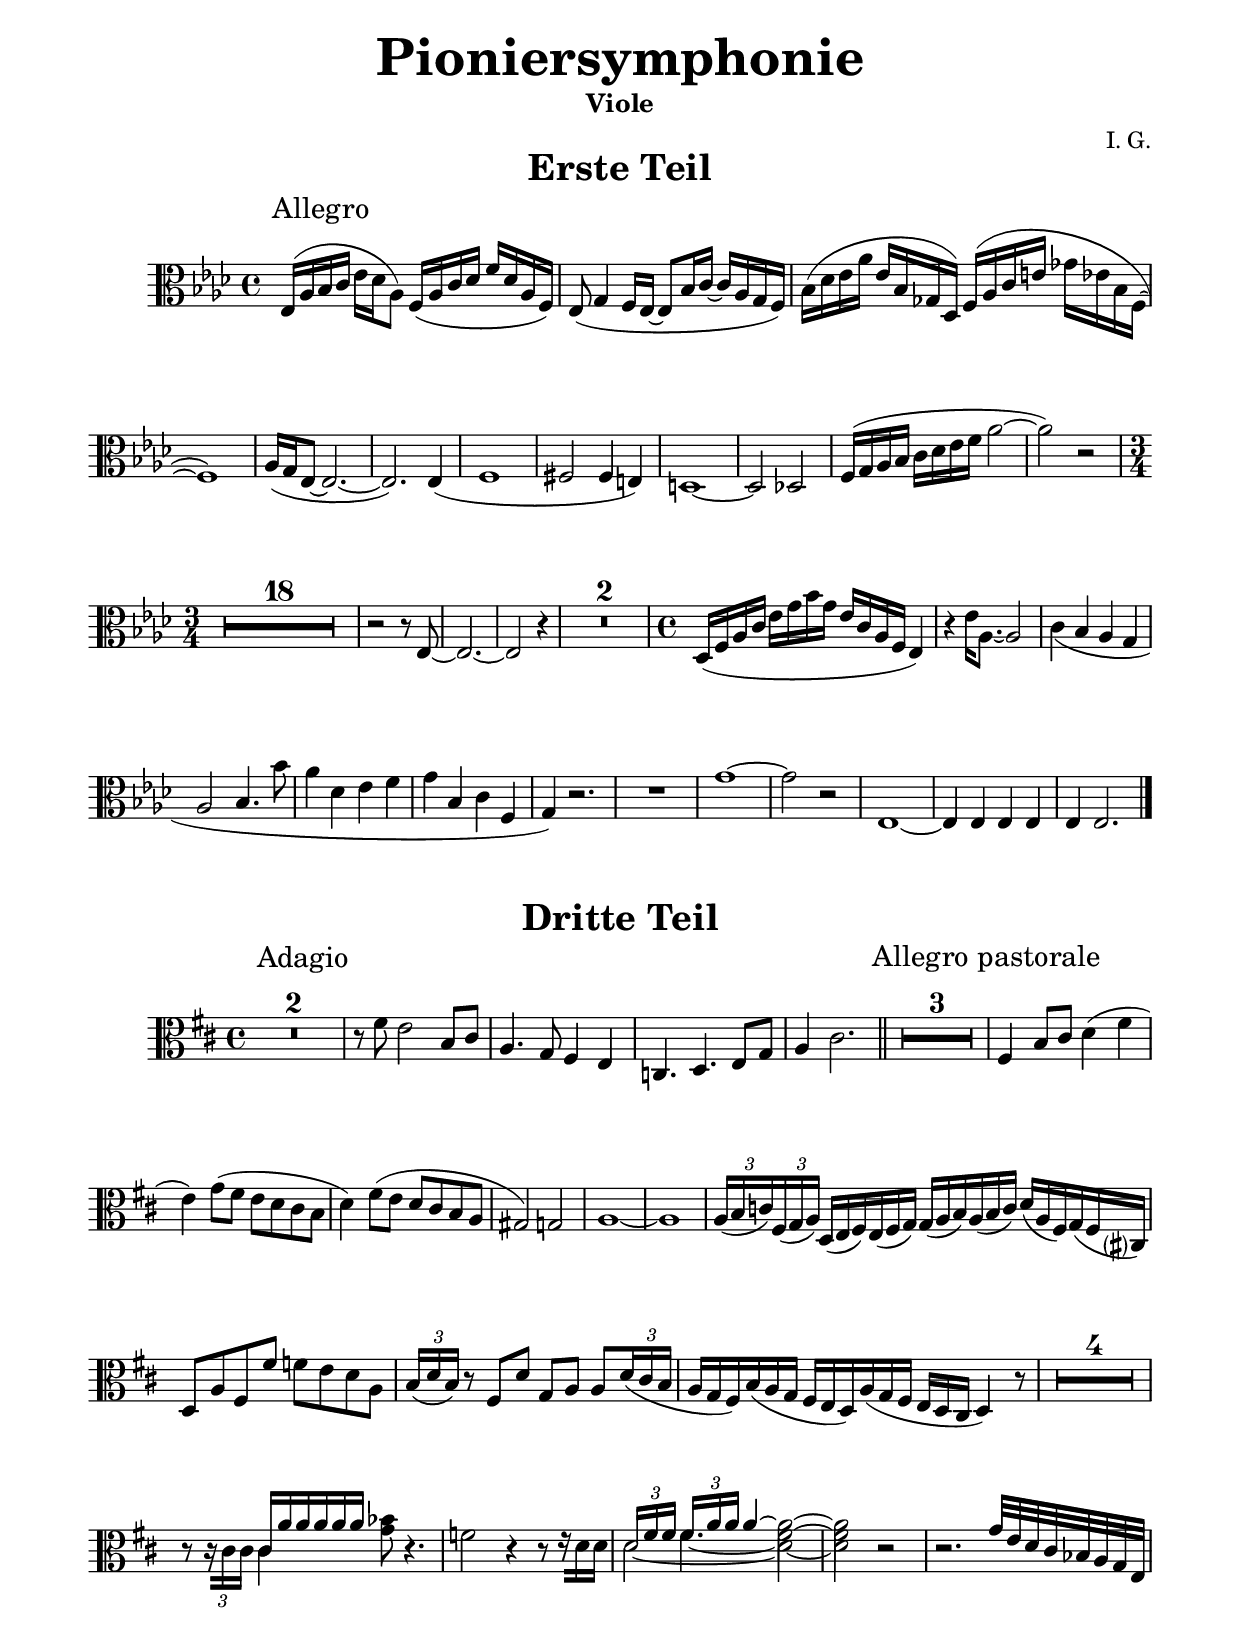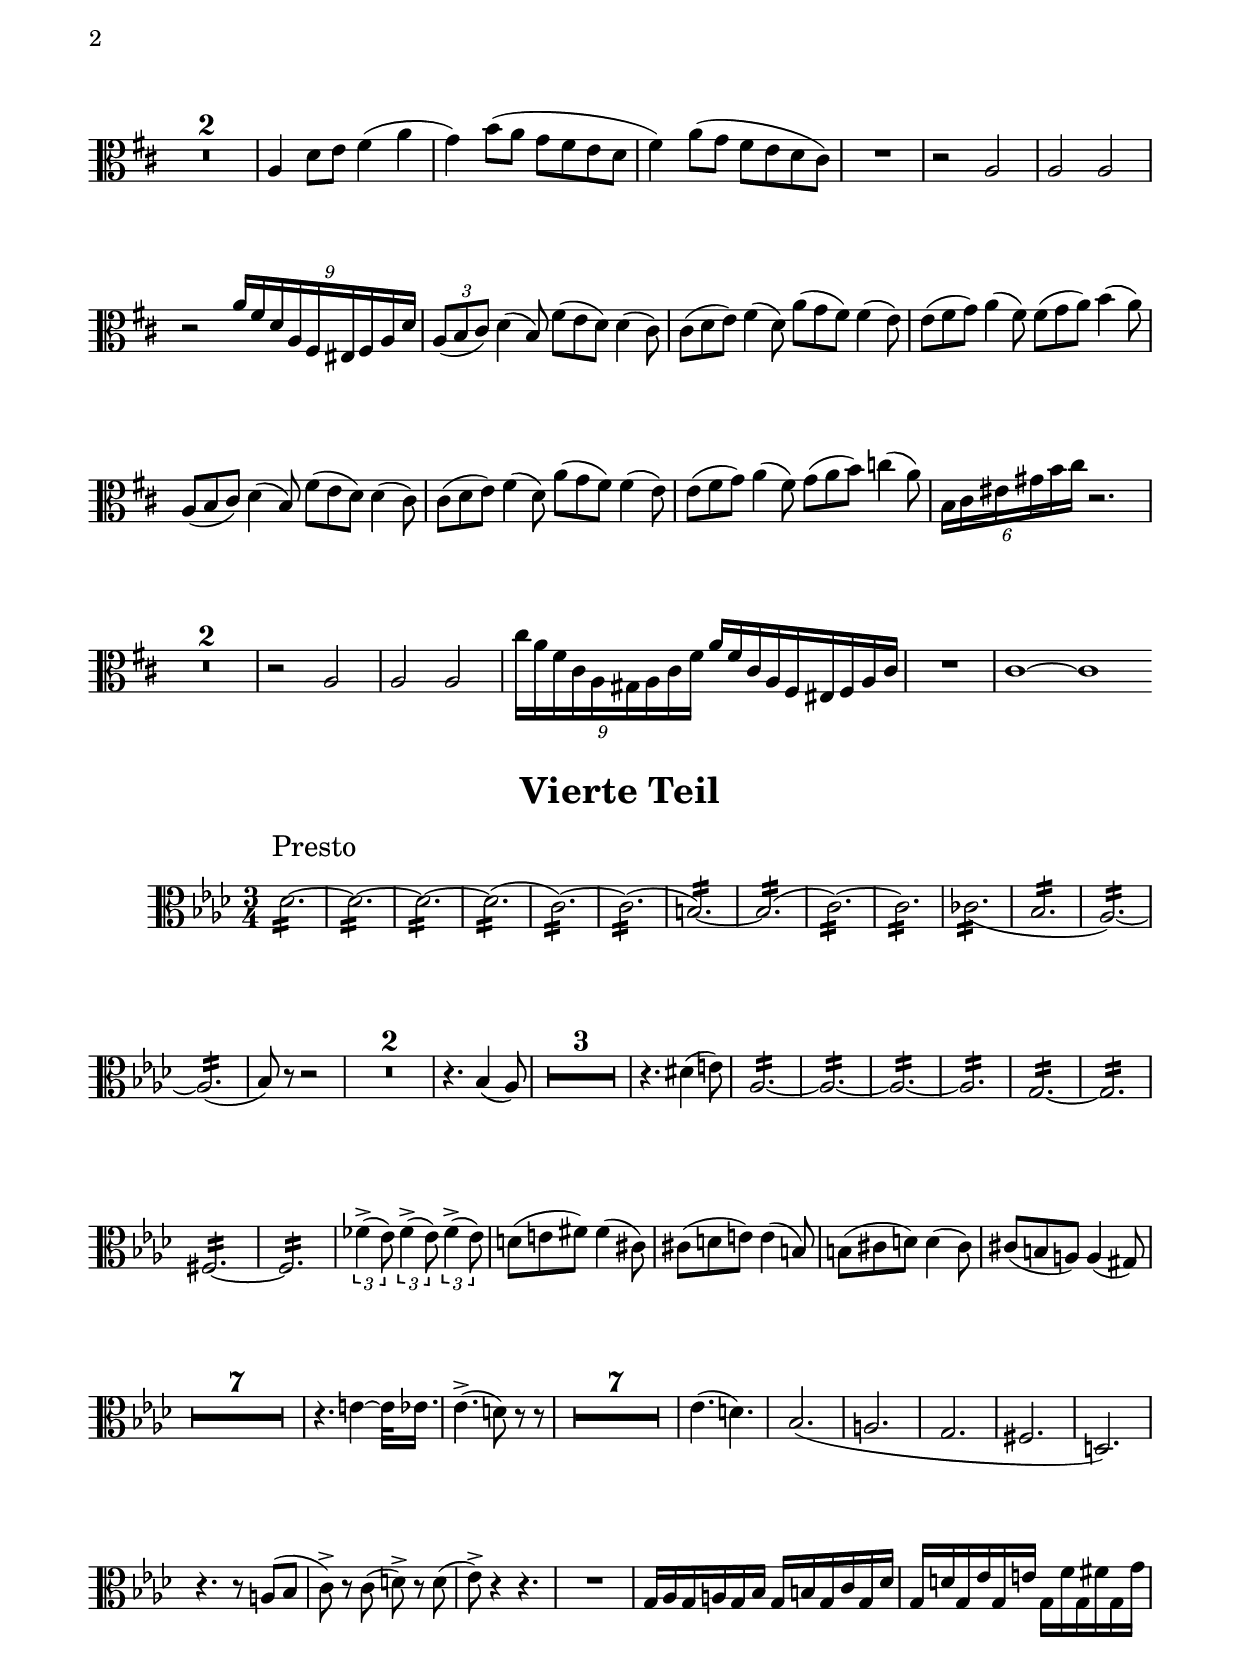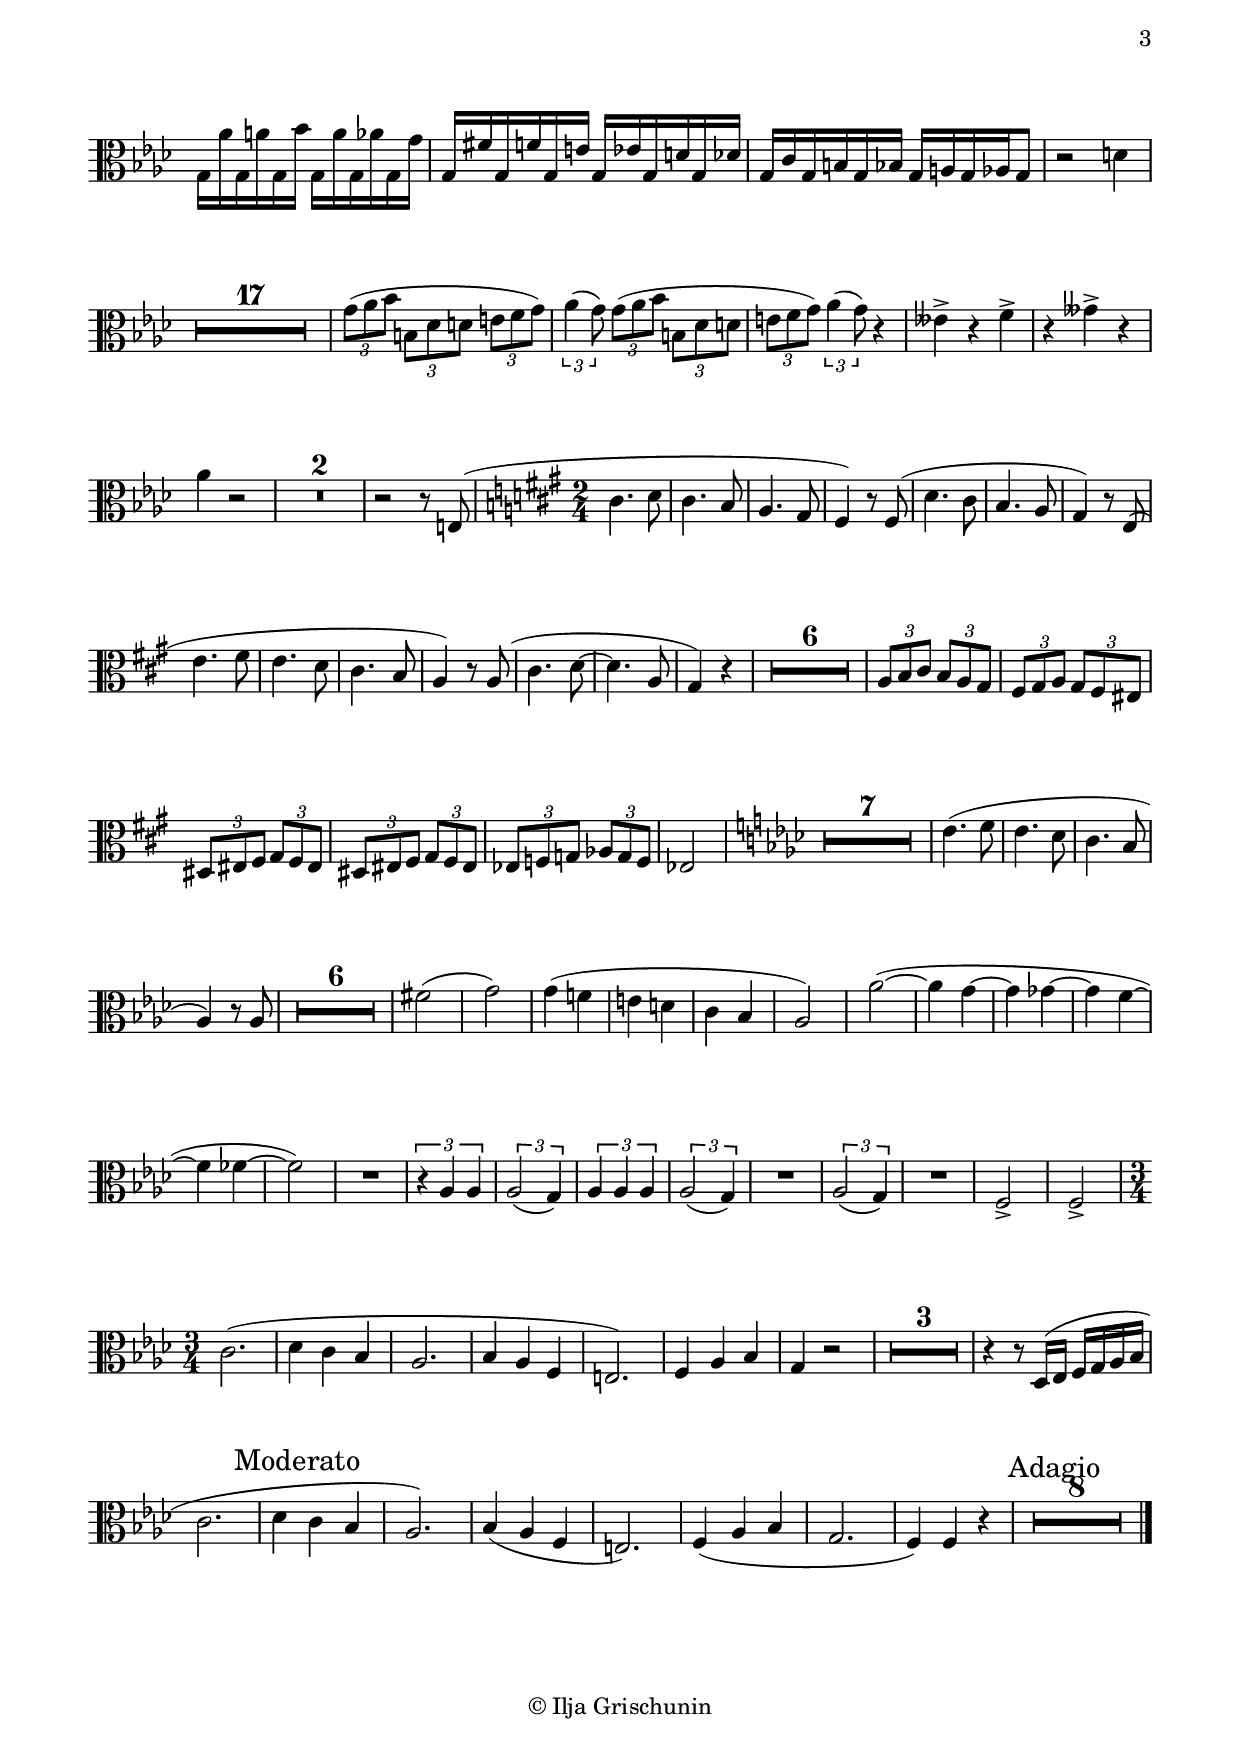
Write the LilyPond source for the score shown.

\version "2.19.15"

\language "deutsch"

%\header {
%  title = "Pioniersymphonie"
%  subtitle = "Viole"
%  %meter = "Grave"
%  composer = "I. G."
%  tagline = \markup {\char ##x00A9 "Ilja Grischunin"}
%}

#(ly:set-option 'relative-includes #t)

\paper {
  %#(set-paper-size "a4")
  top-system-spacing.basic-distance = #15
  top-markup-spacing.basic-distance = #5
  markup-system-spacing.basic-distance = #15
  system-system-spacing.basic-distance = #18
  last-bottom-spacing.basic-distance = #15
  left-margin = 15
  right-margin = 15
  %two-sided = ##t
  %inner-margin = 25
  %outer-margin = 15
}

\layout {
  indent = 10
  \context {
    \Score
    %\override BarNumber.break-visibility = ##(#f #t #t)
    \remove "Bar_number_engraver"
  }
}

\version "2.19.15"

\language "deutsch"

vleMusic = \relative {
  \key as \major
  \time 4/4
  \override Score.RehearsalMark.extra-offset = #'(4 . 2)
  \mark "Allegro"
  \set beamExceptions = #'()
  \set baseMoment = #(ly:make-moment 1/4)
  \set beatStructure = #'(1 1 1 1)
  \clef alto
  \compressFullBarRests
  \override MultiMeasureRest.expand-limit = #2
  es16( as b c es des as8) f16( as c des f des as f)
  es8( g4 f16 es~ es8 b'16 c~ c as g f)
  b( des es as es b ges des) f( as c e ges es b f~ f1)
  as16( g es8~ es2.~ es) es4( f1 fis2 fis4 e) d1~ d2 des
  f16( g as b c des es f as2~ as) r
  \time 3/4
  R2.*18 r2 r8 es,8~ es2.~ es2 r4 R2.*2
  \time 4/4
  des16_( f as c es g b g es c as f es4)
  r4 es'16 as,8.~ as2 c4_( b as g as2 b4. b'8 as4 des, es f
  g b, c f, g) r2. R1 g'1~ g2 r es,1~ es4 es es es es es2.
  \bar "|."
}

vleMusicDrei = \relative {
  \key h \minor
  \time 4/4
  \override Score.RehearsalMark.extra-offset = #'(4 . 2)
  \mark "Adagio"
  \set beamExceptions = #'()
  \set baseMoment = #(ly:make-moment 1/4)
  \set beatStructure = #'(1 1 1 1)
  \clef alto
  \compressFullBarRests
  \override MultiMeasureRest.expand-limit = #2
  R1*2 r8 fis' e2 h8 cis a4. g8 fis4 e c4. d e8 g a4 cis2.
  \bar "||"
  \override Score.RehearsalMark.extra-offset = #'(10 . 2)
  \mark "Allegro pastorale"
  \unset beamExceptions
  R1*3 fis,4 h8 cis d4( fis e) g8( fis e d cis h d4) fis8( e d cis h a
  gis2) g a1~ a
  \tuplet 3/2 8 {
    \omit TupletBracket
    a16( h c) fis,( g a)
    \omit TupletNumber
    d,( e fis) e( fis g) g( a h) a( h c) d( a fis) g( fis cis?)
  }
  d8 a' fis fis' f e d a
  \undo \omit TupletNumber
  \tuplet 3/2 {h16( d h)} r8 fis d' g, a a
  \tuplet 3/2 8 {
    d16( cis h
    \omit TupletNumber
    a g fis) h( a g fis e d) a'( g fis e d cis
  }
  d4) r8 R1*4 r8
  <<
    {
      \omit TupletBracket
      \omit TupletNumber
      s8 \tuplet 3/2 8 {cis'16 a' a a a a}
    }
    \\
    {
      \omit TupletBracket
      \tuplet 3/2 {r16[ cis, cis]} cis4
    }
  >>
  <g' b>8 r4. f2 r4 r8 \tuplet 3/2 {r16[ d d]}
  \mergeDifferentlyHeadedOn
  \mergeDifferentlyDottedOn
  <<
    {
      s8 \tuplet 3/2 {fis16 a a} a4~
      \stemDown
      a2~ a
    }
    \\
    {
      \voiceOne
      \tuplet 3/2 {d,16 fis fis}
      \stemDown
      fis4._~ fis2~ fis
    }
    \\
    {
      \voiceTwo
      d2~ d~ d
    }
  >>
  r2 r2. g32 e d cis b a g e R1*2
  a4 d8 e fis4( a g) h8( a g fis e d fis4) a8( g fis e d cis)
  R1 r2 a a a r
  \undo \omit TupletNumber
  \tuplet 9/8 2 {a'16 fis d a fis eis fis a d}
  \tuplet 3/2 4 {
    a8( h cis)
    \omit TupletNumber
    d4( h8) fis'( e d) d4( cis8) cis( d e) fis4( d8) a'( g fis) fis4( e8)
    e( fis g) a4( fis8) fis( g a) h4( a8)
    a,8( h cis) d4( h8) fis'( e d) d4( cis8)
    cis( d e) fis4( d8) a'( g fis) fis4( e8)
    e( fis g) a4( fis8) g( a h) c4( a8)
  }
  \undo \omit TupletNumber
  \tuplet 6/4 {h,16 cis eis gis h cis} r2. R1*2 r2 a, a a
  \tuplet 9/8 2 {
    cis'16 a fis cis a gis a cis fis
    \omit TupletNumber
    a fis cis a fis eis fis a cis
  }
  R1
  \cadenzaOn
  cis1~ cis  s4. s16
  \cadenzaOff
}

vleMusicVier = \relative {
  \key as \major
  \time 3/4
  \override Score.RehearsalMark.extra-offset = #'(4 . 2)
  \mark "Presto"
  \set beamExceptions = #'()
  \set baseMoment = #(ly:make-moment 1/4)
  \set beatStructure = #'(1 1 1 1)
  \clef alto
  \compressFullBarRests
  \override MultiMeasureRest.expand-limit = #2
  des'2.:16~ des2.:16~ des2.:16~ des2.:16(
  c2.:16~) c2.:16( h2.:16~) h2.:16( c2.:16~) c2.:16
  ces2.:16_( b2.:16 as2.:16~) as2.:16( b8) r r2 R2.*2
  \set baseMoment = #(ly:make-moment 1/8)
  \set beatStructure = #'(3 3)
  r4. b4( as8)
  R2.*3 r4. dis4( e8)
  \set baseMoment = #(ly:make-moment 1/4)
  \set beatStructure = #'(1 1 1 1)
  as,2.:16~ as2.:16~ as2.:16~ as2.:16
  g2.:16~ g2.:16 fis2.:16~ fis2.:16
  \repeat unfold 3 {\tuplet 3/2 {fes'4->( es8)}}
  \set baseMoment = #(ly:make-moment 1/8)
  \set beatStructure = #'(3 3)
  d8( e fis) fis4( cis8) cis( d e) e4( h8)
  h( cis d) d4( cis8) cis( h a) a4( gis8)
  R2.*7 r4. e'4~ e32 es16. es4.->( d8) r r R2.*7
  es4.( d) b2.( a g fis d) r4. r8 a'( b c->) r c( d->) r d(
  es->) r4 r4. R2.
  g,16 as g a g b g h g c g des'
  g, d' g, es' g, e' g, f' g, fis' g, g'
  g, as' g, a' g, b' g, a' g, as' g, g'
  g, fis' g, f' g, e' g, es' g, d' g, des'
  g, c g h g b g a g as g8 r2 d'4 R2.*17
  \set baseMoment = #(ly:make-moment 1/4)
  \set beatStructure = #'(1 1 1)
  \repeat unfold 2 {
    \tuplet 3/2 4 {g8( as b h, des d e f g) as4( g8)}
  }
  r4 eses-> r f-> r geses-> r as r2 R2.*2 r2 r8 e,(
  \key a \major
  \time 2/4
  cis'4. d8 cis4. h8 a4. gis8 fis4) r8 fis(
  d'4. cis8 h4. a8 gis4) r8 e(
  e'4. fis8 e4. d8 cis4. h8 a4) r8 a( cis4. d8~ d4. a8 gis4) r R2*6
  \tuplet 3/2 4 {
    a8 h cis h a gis
    fis gis a gis fis eis
    dis eis fis gis fis eis
    dis eis fis gis fis eis
    es f g as g f
  }
  es2
  \key as \major
  R2*7
  es'4.( f8 es4. des8 c4. b8 as4) r8 as R2*6
  fis'2( g) g4( f! e d c b as2)
  as'~( as4 g~ g ges~ ges f~ f fes~ fes2) R2
  \tuplet 3/2 2 {r4 as, as as2( g4) as as as as2( g4)}
  R2 \tuplet 3/2 {as2( g4)} R2 f-> f->
  \time 3/4  
  c'2.( des4 c b as2. b4 as f e2.) f4 as b g r2
  R2.*3
  r4 r8 des16( es f g as b
  \override Score.RehearsalMark.extra-offset = #'(6 . 1)
  \mark "Moderato" 
  c2. des4 c b as2.) b4( as f e2.)
  f4( as b g2. f4) f r
  \override Score.RehearsalMark.extra-offset = #'(4 . 1)
  \mark "Adagio"
  R2.*8
  \bar "|."
}


\book {
  \paper {
    print-all-headers = ##t
  }
  \header {
    title = \markup {\fontsize #3 "Pioniersymphonie"}
    subtitle = "Viole"
    %meter = "Grave"
    composer = "I. G."
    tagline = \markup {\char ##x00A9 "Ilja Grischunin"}
  }
  
  %%%%%%%%%%%%%%%%%%%%%%%%%% ERsTE TEIL %%%%%%%%%%%%%%%%%%%%%%%%%%
  %
  \score {
    \new Staff
    \vleMusic
    \header {
      title = "Erste Teil"
      subtitle = ##f
      composer = ##f
      %breakbefore = ##t
    }
  }
  %}
  %%%%%%%%%%%%%%%%%%%%%%%%%% DRITTE TEIL %%%%%%%%%%%%%%%%%%%%%%%%%%
  %
  \score {
    \new Staff
    \vleMusicDrei
    \header {
      title = "Dritte Teil"
      subtitle = ##f
      composer = ##f
      %breakbefore = ##t
    }
  }
  %}
  %%%%%%%%%%%%%%%%%%%%%%%%%% VIERTE TEIL %%%%%%%%%%%%%%%%%%%%%%%%%%
  \score {
    \new Staff
    \vleMusicVier
    \header {
      title = "Vierte Teil"
      subtitle = ##f
      composer = ##f
      %breakbefore = ##t
    }
  }
  
}